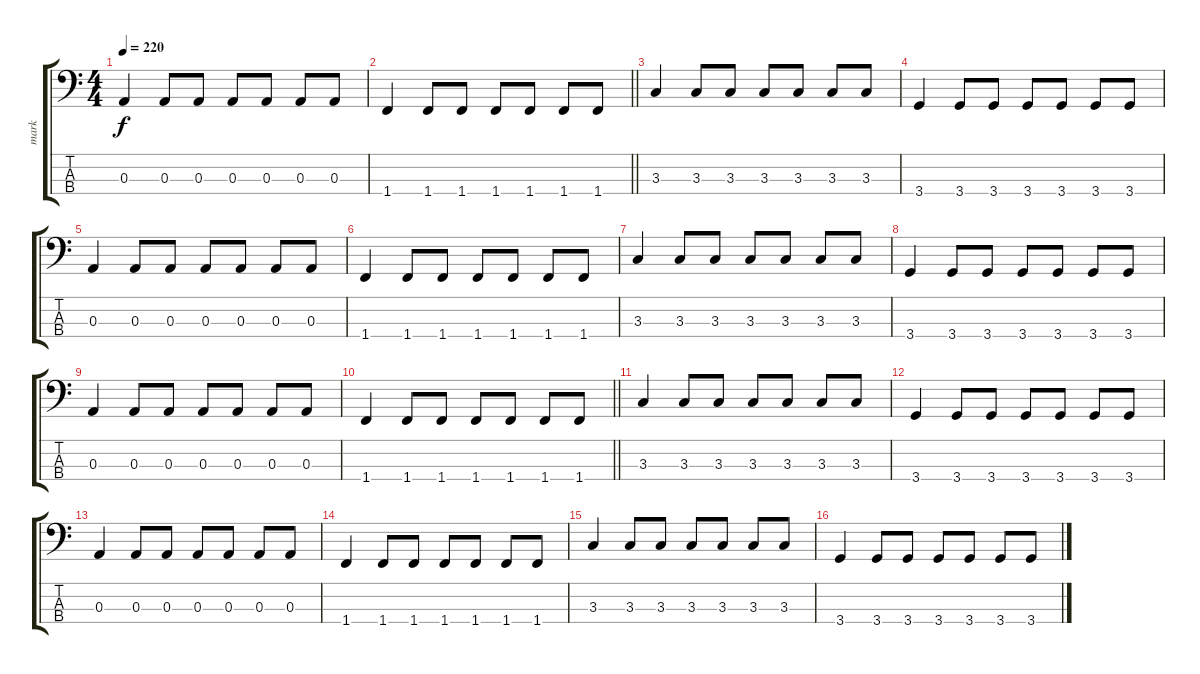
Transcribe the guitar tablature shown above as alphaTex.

\track ("mark" "mark") {instrument slapbass1}
\staff {score tabs}
\tuning (G2 D2 A1 E1) {hide}
\ts (4 4)
\tempo 220
\clef f4
\ks c
0.3.4{dy f} 0.3.8 0.3.8 0.3.8 0.3.8 0.3.8 0.3.8 |
\barLineRight lightlight
1.4.4 1.4.8 1.4.8 1.4.8 1.4.8 1.4.8 1.4.8 |
3.3.4 3.3.8 3.3.8 3.3.8 3.3.8 3.3.8 3.3.8 |
3.4.4 3.4.8 3.4.8 3.4.8 3.4.8 3.4.8 3.4.8 |
0.3.4 0.3.8 0.3.8 0.3.8 0.3.8 0.3.8 0.3.8 |
1.4.4 1.4.8 1.4.8 1.4.8 1.4.8 1.4.8 1.4.8 |
3.3.4 3.3.8 3.3.8 3.3.8 3.3.8 3.3.8 3.3.8 |
3.4.4 3.4.8 3.4.8 3.4.8 3.4.8 3.4.8 3.4.8 |
0.3.4 0.3.8 0.3.8 0.3.8 0.3.8 0.3.8 0.3.8 |
\barLineRight lightlight
1.4.4 1.4.8 1.4.8 1.4.8 1.4.8 1.4.8 1.4.8 |
3.3.4 3.3.8 3.3.8 3.3.8 3.3.8 3.3.8 3.3.8 |
3.4.4 3.4.8 3.4.8 3.4.8 3.4.8 3.4.8 3.4.8 |
0.3.4 0.3.8 0.3.8 0.3.8 0.3.8 0.3.8 0.3.8 |
1.4.4 1.4.8 1.4.8 1.4.8 1.4.8 1.4.8 1.4.8 |
3.3.4 3.3.8 3.3.8 3.3.8 3.3.8 3.3.8 3.3.8 |
3.4.4 3.4.8 3.4.8 3.4.8 3.4.8 3.4.8 3.4.8
